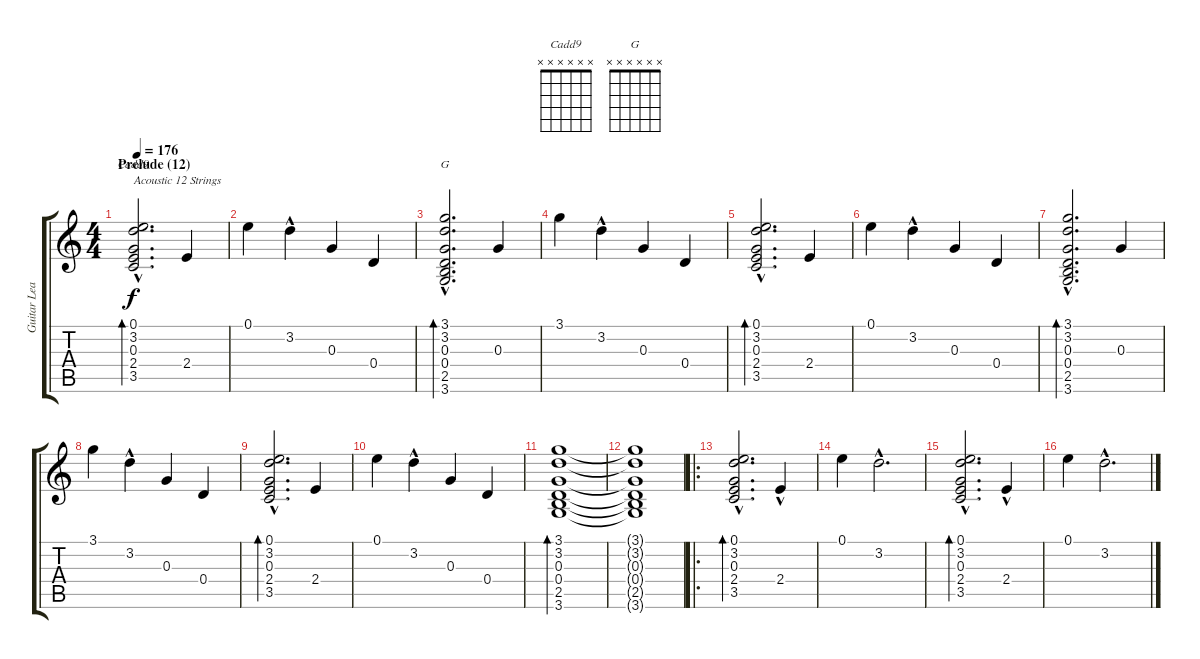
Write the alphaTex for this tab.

\track ("Guitar Lead" "Guitar Lea") {instrument overdrivenguitar}
\staff {score tabs}
\tuning (E4 B3 G3 D3 A2 E2) {hide}
\chord ("Cadd9" x x x x x x)
\chord ("G" x x x x x x)
\ts (4 4)
\section ("" "Prelude (12)")
\tempo 176
\clef g2
\ks c
(0.1 3.2 0.3{hac} 2.4{hac} 3.5{hac}).2{d bd 240 ch "Cadd9" txt "Acoustic 12 Strings" dy f instrument acousticguitarsteel} 2.4.4 |
0.1.4 3.2{hac}.4 0.3.4 0.4.4 |
(3.1 3.2 0.3{hac} 0.4{hac} 2.5{hac} 3.6{hac}).2{d bd 240 ch "G"} 0.3.4 |
3.1.4 3.2{hac}.4 0.3.4 0.4.4 |
(0.1 3.2 0.3{hac} 2.4{hac} 3.5{hac}).2{d bd 240} 2.4.4 |
0.1.4 3.2{hac}.4 0.3.4 0.4.4 |
(3.1 3.2 0.3{hac} 0.4{hac} 2.5{hac} 3.6{hac}).2{d bd 240} 0.3.4 |
3.1.4 3.2{hac}.4 0.3.4 0.4.4 |
(0.1 3.2 0.3{hac} 2.4{hac} 3.5{hac}).2{d bd 240} 2.4.4 |
0.1.4 3.2{hac}.4 0.3.4 0.4.4 |
(3.1 3.2 0.3 0.4 2.5 3.6).1{bd 240} |
(3.1{t} 3.2{t} 0.3{t} 0.4{t} 2.5{t} 3.6{t}).1 |
\ro
(0.1 3.2 0.3{hac} 2.4{hac} 3.5{hac}).2{d bd 240} 2.4{hac}.4 |
0.1.4 3.2{hac}.2{d} |
(0.1 3.2 0.3{hac} 2.4{hac} 3.5{hac}).2{d bd 240} 2.4{hac}.4 |
0.1.4 3.2{hac}.2{d}
